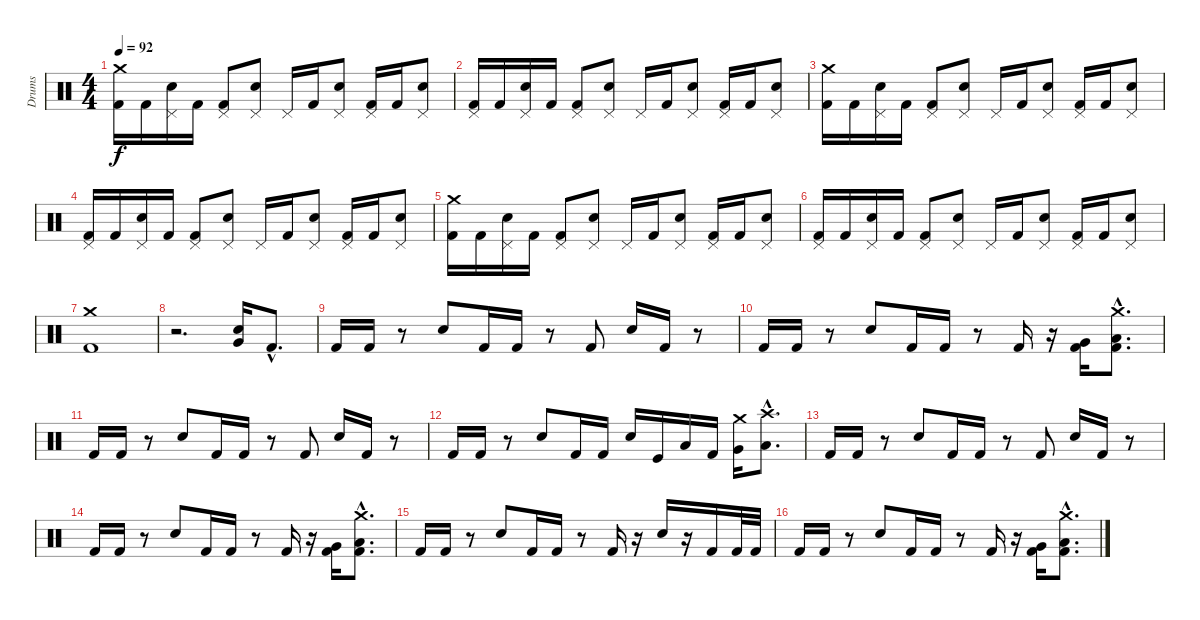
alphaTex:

\track ("Drums" "Drums") {instrument percussion}
\staff {score}
\articulation defaults
\ts (4 4)
\tempo 92
\clef neutral
\ks c
("Crash medium (hit)" "Kick (hit) 2").16{dy f} "Kick (hit) 2".16 ("Pedal Hi-Hat (hit)" "Electric Snare (hit)").16 "Kick (hit) 2".16 ("Pedal Hi-Hat (hit)" "Kick (hit) 2").8 ("Pedal Hi-Hat (hit)" "Electric Snare (hit)").8 "Pedal Hi-Hat (hit)".16 "Kick (hit) 2".16 ("Pedal Hi-Hat (hit)" "Electric Snare (hit)").8 ("Pedal Hi-Hat (hit)" "Kick (hit) 2").16 "Kick (hit) 2".16 ("Pedal Hi-Hat (hit)" "Electric Snare (hit)").8 |
("Pedal Hi-Hat (hit)" "Kick (hit) 2").16 "Kick (hit) 2".16 ("Pedal Hi-Hat (hit)" "Electric Snare (hit)").16 "Kick (hit) 2".16 ("Pedal Hi-Hat (hit)" "Kick (hit) 2").8 ("Pedal Hi-Hat (hit)" "Electric Snare (hit)").8 "Pedal Hi-Hat (hit)".16 "Kick (hit) 2".16 ("Pedal Hi-Hat (hit)" "Electric Snare (hit)").8 ("Pedal Hi-Hat (hit)" "Kick (hit) 2").16 "Kick (hit) 2".16 ("Pedal Hi-Hat (hit)" "Electric Snare (hit)").8 |
("Crash medium (hit)" "Kick (hit) 2").16 "Kick (hit) 2".16 ("Pedal Hi-Hat (hit)" "Electric Snare (hit)").16 "Kick (hit) 2".16 ("Pedal Hi-Hat (hit)" "Kick (hit) 2").8 ("Pedal Hi-Hat (hit)" "Electric Snare (hit)").8 "Pedal Hi-Hat (hit)".16 "Kick (hit) 2".16 ("Pedal Hi-Hat (hit)" "Electric Snare (hit)").8 ("Pedal Hi-Hat (hit)" "Kick (hit) 2").16 "Kick (hit) 2".16 ("Pedal Hi-Hat (hit)" "Electric Snare (hit)").8 |
("Pedal Hi-Hat (hit)" "Kick (hit) 2").16 "Kick (hit) 2".16 ("Pedal Hi-Hat (hit)" "Electric Snare (hit)").16 "Kick (hit) 2".16 ("Pedal Hi-Hat (hit)" "Kick (hit) 2").8 ("Pedal Hi-Hat (hit)" "Electric Snare (hit)").8 "Pedal Hi-Hat (hit)".16 "Kick (hit) 2".16 ("Pedal Hi-Hat (hit)" "Electric Snare (hit)").8 ("Pedal Hi-Hat (hit)" "Kick (hit) 2").16 "Kick (hit) 2".16 ("Pedal Hi-Hat (hit)" "Electric Snare (hit)").8 |
("Crash medium (hit)" "Kick (hit) 2").16 "Kick (hit) 2".16 ("Pedal Hi-Hat (hit)" "Electric Snare (hit)").16 "Kick (hit) 2".16 ("Pedal Hi-Hat (hit)" "Kick (hit) 2").8 ("Pedal Hi-Hat (hit)" "Electric Snare (hit)").8 "Pedal Hi-Hat (hit)".16 "Kick (hit) 2".16 ("Pedal Hi-Hat (hit)" "Electric Snare (hit)").8 ("Pedal Hi-Hat (hit)" "Kick (hit) 2").16 "Kick (hit) 2".16 ("Pedal Hi-Hat (hit)" "Electric Snare (hit)").8 |
("Pedal Hi-Hat (hit)" "Kick (hit) 2").16 "Kick (hit) 2".16 ("Pedal Hi-Hat (hit)" "Electric Snare (hit)").16 "Kick (hit) 2".16 ("Pedal Hi-Hat (hit)" "Kick (hit) 2").8 ("Pedal Hi-Hat (hit)" "Electric Snare (hit)").8 "Pedal Hi-Hat (hit)".16 "Kick (hit) 2".16 ("Pedal Hi-Hat (hit)" "Electric Snare (hit)").8 ("Pedal Hi-Hat (hit)" "Kick (hit) 2").16 "Kick (hit) 2".16 ("Pedal Hi-Hat (hit)" "Electric Snare (hit)").8 |
("Crash medium (hit)" "Kick (hit) 2").1 |
r.2{d} ("Electric Snare (hit)" "Very Low Tom (hit)").16 "Kick (hit) 2"{hac}.8{d} |
"Kick (hit) 2".16 "Kick (hit) 2".16 r.8 "Snare (hit) 2".8 "Kick (hit) 2".16 "Kick (hit) 2".16 r.8 "Kick (hit) 2".8 "Snare (hit) 2".16 "Kick (hit) 2".16 r.8 |
"Kick (hit) 2".16 "Kick (hit) 2".16 r.8 "Snare (hit) 2".8 "Kick (hit) 2".16 "Kick (hit) 2".16 r.8 "Kick (hit) 2".16 r.16 ("Very Low Tom (hit)" "Kick (hit) 2").16 ("Crash medium (hit)"{hac} "Kick (hit) 2"{hac} "Low Floor Tom (hit)"{hac}).8{d} |
"Kick (hit) 2".16 "Kick (hit) 2".16 r.8 "Snare (hit) 2".8 "Kick (hit) 2".16 "Kick (hit) 2".16 r.8 "Kick (hit) 2".8 "Snare (hit) 2".16 "Kick (hit) 2".16 r.8 |
"Kick (hit) 2".16 "Kick (hit) 2".16 r.8 "Snare (hit) 2".8 "Kick (hit) 2".16 "Kick (hit) 2".16 "Snare (hit) 2".16 "Kick (hit)".16 "Low Tom (hit)".16 "Kick (hit) 2".16 ("Crash medium (hit)" "Very Low Tom (hit)").16 ("Crash high (hit)"{hac} "Low Floor Tom (hit)"{hac}).8{d} |
"Kick (hit) 2".16 "Kick (hit) 2".16 r.8 "Snare (hit) 2".8 "Kick (hit) 2".16 "Kick (hit) 2".16 r.8 "Kick (hit) 2".8 "Snare (hit) 2".16 "Kick (hit) 2".16 r.8 |
"Kick (hit) 2".16 "Kick (hit) 2".16 r.8 "Snare (hit) 2".8 "Kick (hit) 2".16 "Kick (hit) 2".16 r.8 "Kick (hit) 2".16 r.16 ("Very Low Tom (hit)" "Kick (hit) 2").16 ("Crash medium (hit)"{hac} "Kick (hit) 2"{hac} "Low Floor Tom (hit)"{hac}).8{d} |
"Kick (hit) 2".16 "Kick (hit) 2".16 r.8 "Snare (hit) 2".8 "Kick (hit) 2".16 "Kick (hit) 2".16 r.8 "Kick (hit) 2".16 r.16 "Snare (hit) 2".16 r.16 "Kick (hit) 2".16 "Kick (hit) 2".32 "Kick (hit) 2".32 |
"Kick (hit) 2".16 "Kick (hit) 2".16 r.8 "Snare (hit) 2".8 "Kick (hit) 2".16 "Kick (hit) 2".16 r.8 "Kick (hit) 2".16 r.16 ("Very Low Tom (hit)" "Kick (hit) 2").16 ("Crash medium (hit)"{hac} "Kick (hit) 2"{hac} "Low Floor Tom (hit)"{hac}).8{d}
